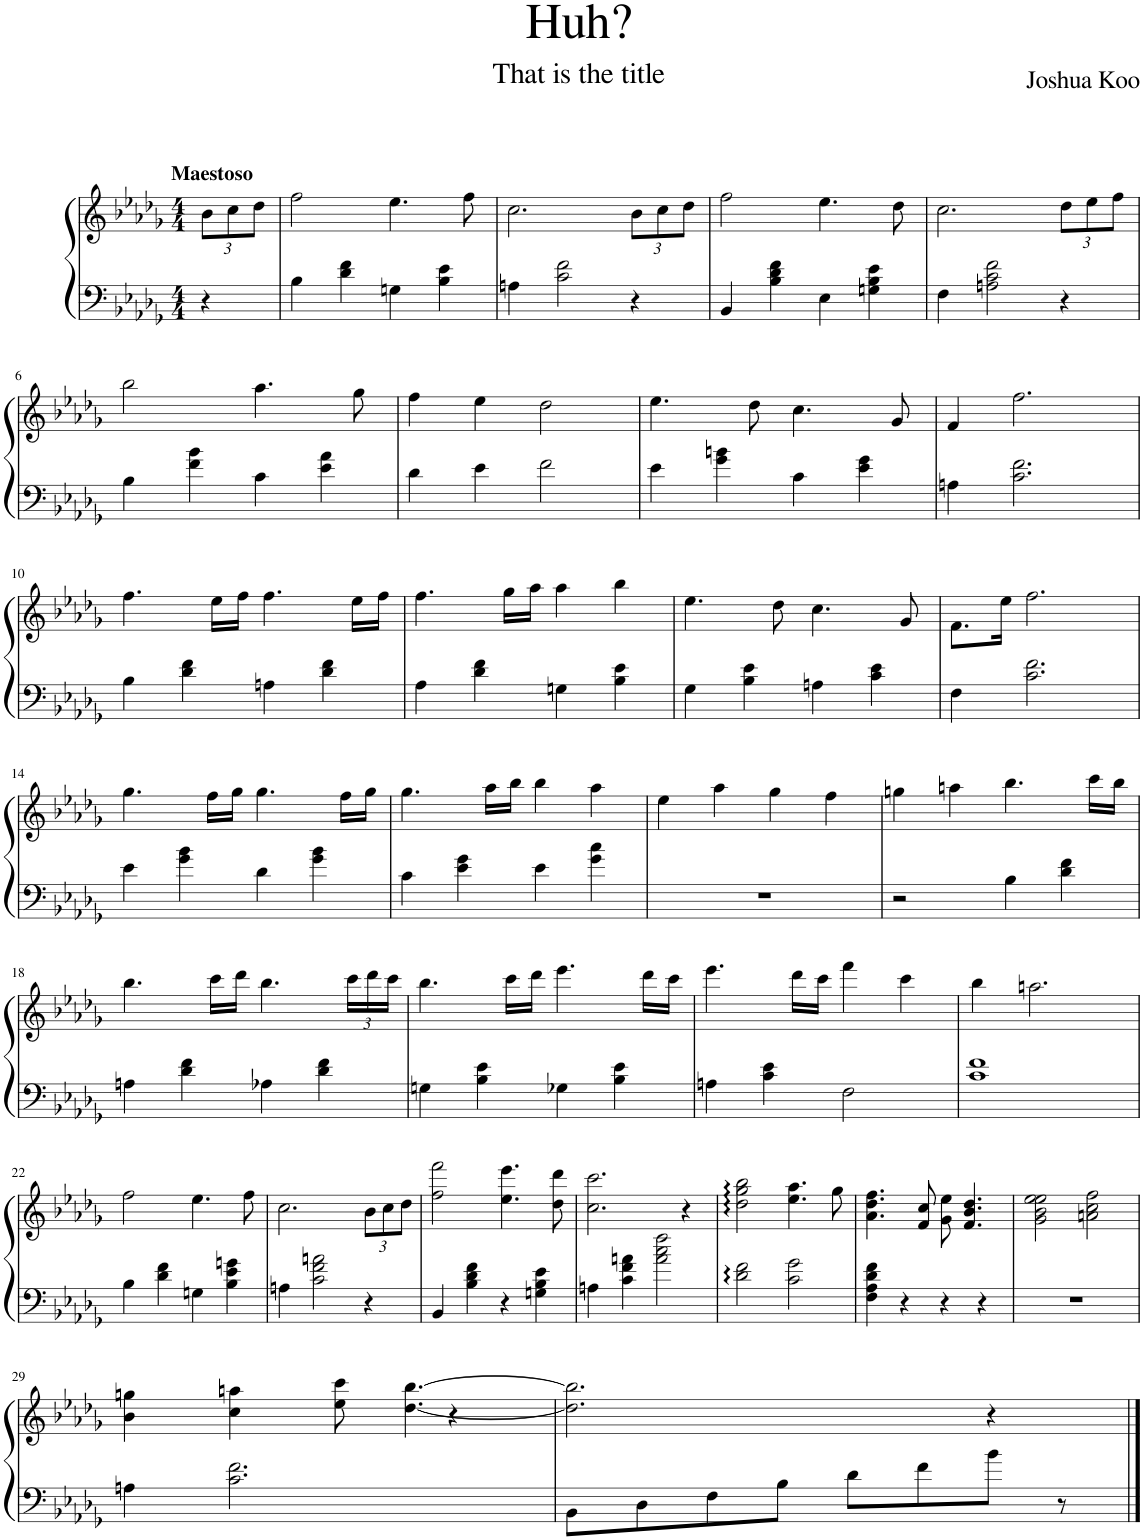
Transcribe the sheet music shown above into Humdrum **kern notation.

**kern	**kern
*part1	*part1
*staff2	*staff1
*I"Piano	*
*I'Pno	*
*clefF4	*clefG2
*k[b-e-a-d-g-]	*k[b-e-a-d-g-]
*M4/4	*M4/4
*	*Xbrackettup
=1	=1
!	!LO:TX:a:B:t=Maestoso
4r	12b-\L
.	12cc\
.	12dd-\J
=2	=2
4B-\	2ff\
4d-\ 4f\	.
4Gn\	4.ee-\
4B-\ 4e-\	.
.	8ff\
=3	=3
4An\	2.cc\
2c\ 2f\	.
4r	12b-\L
.	12cc\
.	12dd-\J
=4	=4
4BB-/	2ff\
4B-\ 4d-\ 4f\	.
4E-\	4.ee-\
4Gn\ 4B-\ 4e-\	.
.	8dd-\
=5	=5
4F\	2.cc\
2An\ 2c\ 2f\	.
4r	12dd-\L
.	12ee-\
.	12ff\J
!!LO:LB:g=z
=6	=6
4B-\	2bb-\
4f\ 4b-\	.
4c\	4.aa-\
4e-\ 4a-\	.
.	8gg-\
=7	=7
4d-\	4ff\
4e-\	4ee-\
2f\	2dd-\
=8	=8
4e-\	4.ee-\
4g-\ 4bn\	.
.	8dd-\
4c\	4.cc\
4e-\ 4g-\	.
.	8g-/
=9	=9
4An\	4f/
2.c\ 2.f\	2.ff\
!!LO:LB:g=z
=10	=10
4B-\	4.ff\
4d-\ 4f\	.
.	16ee-\LL
.	16ff\JJ
4An\	4.ff\
4d-\ 4f\	.
.	16ee-\LL
.	16ff\JJ
=11	=11
4A-\	4.ff\
4d-\ 4f\	.
.	16gg-\LL
.	16aa-\JJ
4Gn\	4aa-\
4B-\ 4e-\	4bb-\
=12	=12
4G-\	4.ee-\
4B-\ 4e-\	.
.	8dd-\
4An\	4.cc\
4c\ 4e-\	.
.	8g-/
=13	=13
4F\	8.f\L
.	16ee-\Jk
2.c\ 2.f\	2.ff\
!!LO:LB:g=z
=14	=14
4e-\	4.gg-\
4g-\ 4b-\	.
.	16ff\LL
.	16gg-\JJ
4d-\	4.gg-\
4g-\ 4b-\	.
.	16ff\LL
.	16gg-\JJ
=15	=15
4c\	4.gg-\
4e-\ 4g-\	.
.	16aa-\LL
.	16bb-\JJ
4e-\	4bb-\
4g-\ 4cc\	4aa-\
=16	=16
1r	4ee-\
.	4aa-\
.	4gg-\
.	4ff\
=17	=17
2r	4ggn\
.	4aan\
4B-\	4.bb-\
4d-\ 4f\	.
.	16ccc\LL
.	16bb-\JJ
!!LO:LB:g=z
=18	=18
4An\	4.bb-\
4d-\ 4f\	.
.	16ccc\LL
.	16ddd-\JJ
4A-X\	4.bb-\
4d-\ 4f\	.
.	24ccc\LL
.	24ddd-\
.	24ccc\JJ
=19	=19
4Gn\	4.bb-\
4B-\ 4e-\	.
.	16ccc\LL
.	16ddd-\JJ
4G-X\	4.eee-\
4B-\ 4e-\	.
.	16ddd-\LL
.	16ccc\JJ
=20	=20
4An\	4.eee-\
4c\ 4e-\	.
.	16ddd-\LL
.	16ccc\JJ
2F\	4fff\
.	4ccc\
=21	=21
1c 1f	4bb-\
.	2.aan\
!!LO:LB:g=z
=22	=22
4B-\	2ff\
4d-\ 4f\	.
4Gn\	4.ee-\
4B-\ 4e-\ 4gn\	.
.	8ff\
=23	=23
4An\	2.cc\
2c\ 2f\ 2an\	.
4r	12b-\L
.	12cc\
.	12dd-\J
=24	=24
4BB-/	2ff\ 2fff\
4B-\ 4d-\ 4f\	.
4r	4.ee-\ 4.eee-\
4Gn\ 4B-\ 4e-\	.
.	8dd-\ 8ddd-\
=25	=25
4An\	2.cc\ 2.ccc\
4c\ 4f\ 4an\	.
2a\ 2cc\ 2ff\	.
.	4r
=26	=26
2d-\: 2f\:	2dd-\: 2gg-\: 2bb-\:
2c\ 2g-\	4.ee-\ 4.aa-\
.	8gg-\
=27	=27
4F\ 4A-\ 4d-\ 4f\	4.a-\ 4.dd-\ 4.ff\
4r	.
.	8f/ 8cc/
4r	8g-\ 8ee-\
.	4.f/ 4.b-/ 4.dd-/
4r	.
=28	=28
1r	2g-\ 2b-\ 2ee-\ 2ee-\
.	2an\ 2cc\ 2ff\
!!LO:LB:g=z
=29	=29
4An\	4b-\ 4ggn\
2.c\ 2.f\	4cc\ 4aan\
.	8ee-\ 8ccc\
.	[4.dd-\ [4.bb-\
4ryy	4r
=30	=30
8BB-\L	2.dd-\] 2.bb-\]
8D-\	.
8F\	.
8B-\J	.
8d-\L	.
8f\	.
8b-\J	4r
8r	.
==	==
*-	*-
